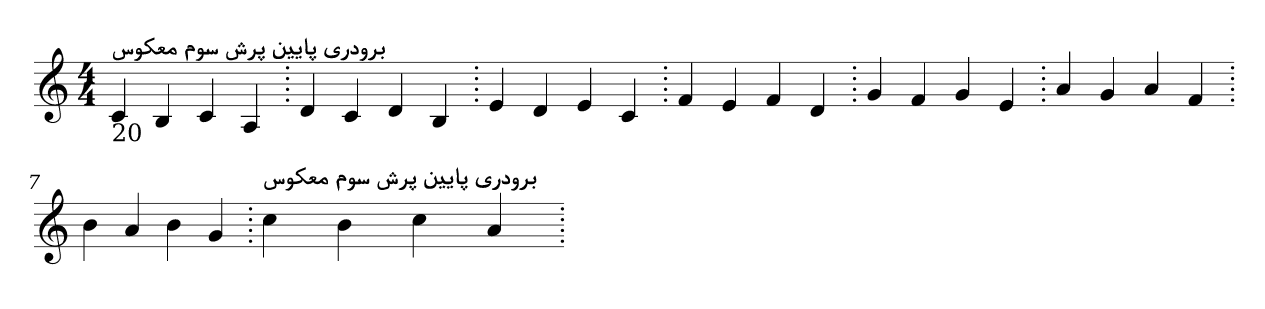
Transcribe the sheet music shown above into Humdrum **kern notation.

**kern
*part1
*staff1
!!LO:PB:g=z
*clefG2
*k[]
*C:
*M4/4
=1
!LO:TX:b:t=20
!LO:TX:a:t=برودری پایین پرش سوم معکوس
4ci/
4Bi/
4ci/
4Ai/
=2.
*k[]
*C:
4di/
4ci/
4di/
4Bi/
=3.
*k[]
*C:
4ei/
4di/
4ei/
4ci/
!!LO:LB:g=z
=4.
*k[]
*C:
4fi/
4ei/
4fi/
4di/
=5.
*k[]
*C:
4gi/
4fi/
4gi/
4ei/
=6.
*k[]
*C:
4ai/
4gi/
4ai/
4fi/
=7.
*k[]
*C:
4bi\
4ai/
4bi\
4gi/
!!LO:LB:g=z
=8.
*k[]
*C:
!LO:TX:a:t=برودری پایین پرش سوم معکوس
4cci\
4bi\
4cci\
4ai/
=.
*-
